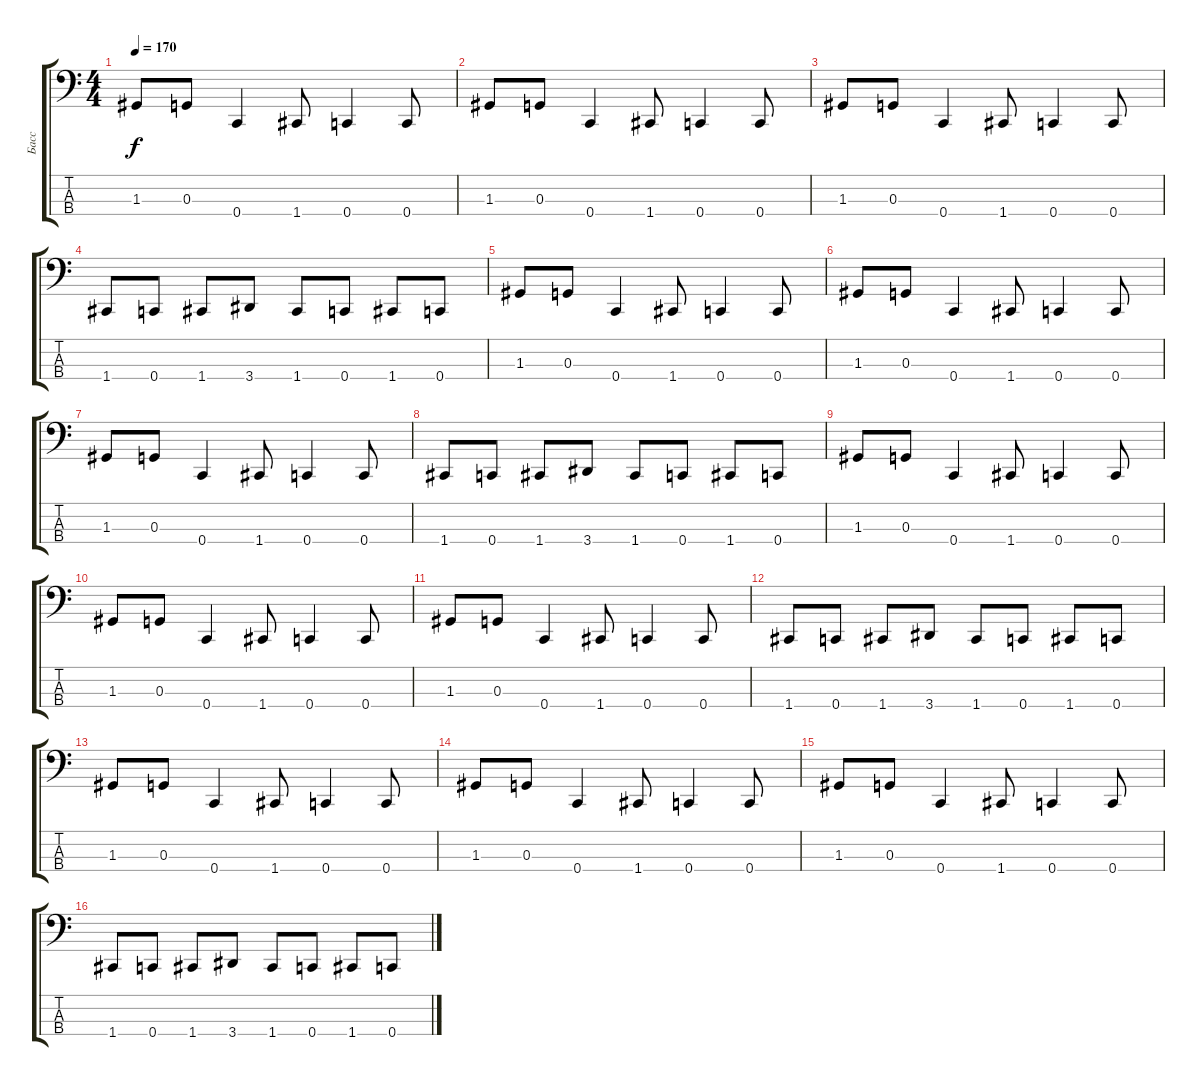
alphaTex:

\track ("Басс" "Басс") {instrument electricbassfinger}
\staff {score tabs}
\tuning (F2 C2 G1 C1) {hide}
\ts (4 4)
\tempo 170
\clef f4
\ks c
1.3.8{dy f} 0.3.8 0.4.4 1.4.8 0.4.4 0.4.8 |
1.3.8 0.3.8 0.4.4 1.4.8 0.4.4 0.4.8 |
1.3.8 0.3.8 0.4.4 1.4.8 0.4.4 0.4.8 |
1.4.8 0.4.8 1.4.8 3.4.8 1.4.8 0.4.8 1.4.8 0.4.8 |
1.3.8 0.3.8 0.4.4 1.4.8 0.4.4 0.4.8 |
1.3.8 0.3.8 0.4.4 1.4.8 0.4.4 0.4.8 |
1.3.8 0.3.8 0.4.4 1.4.8 0.4.4 0.4.8 |
1.4.8 0.4.8 1.4.8 3.4.8 1.4.8 0.4.8 1.4.8 0.4.8 |
1.3.8 0.3.8 0.4.4 1.4.8 0.4.4 0.4.8 |
1.3.8 0.3.8 0.4.4 1.4.8 0.4.4 0.4.8 |
1.3.8 0.3.8 0.4.4 1.4.8 0.4.4 0.4.8 |
1.4.8 0.4.8 1.4.8 3.4.8 1.4.8 0.4.8 1.4.8 0.4.8 |
1.3.8 0.3.8 0.4.4 1.4.8 0.4.4 0.4.8 |
1.3.8 0.3.8 0.4.4 1.4.8 0.4.4 0.4.8 |
1.3.8 0.3.8 0.4.4 1.4.8 0.4.4 0.4.8 |
1.4.8 0.4.8 1.4.8 3.4.8 1.4.8 0.4.8 1.4.8 0.4.8
